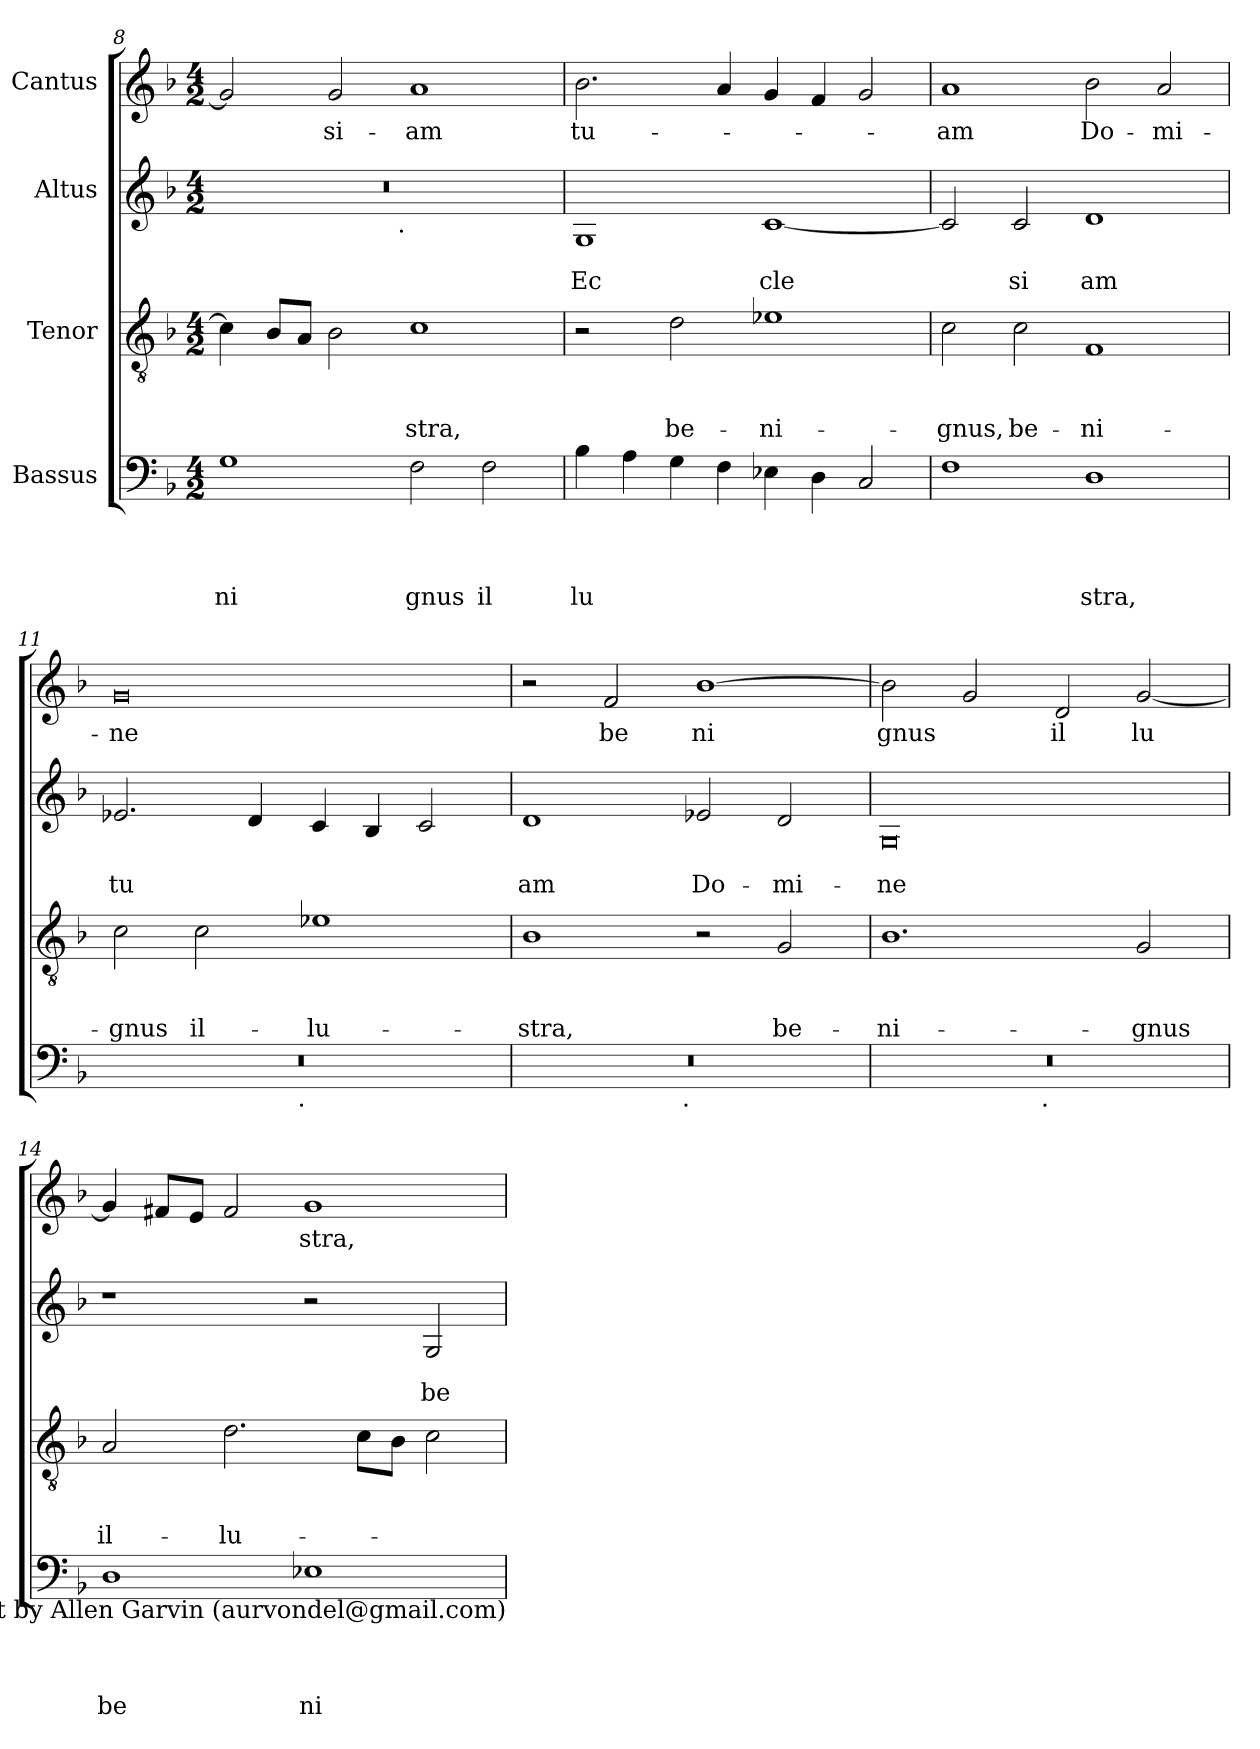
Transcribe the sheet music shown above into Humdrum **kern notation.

**kern	**text	**text	**text	**text	**kern	**text	**text	**text	**kern	**text	**text	**kern	**text
*part4	*part4	*part4	*part4	*part4	*part3	*part3	*part3	*part3	*part2	*part2	*part2	*part1	*part1
*staff4	*staff4	*staff4	*staff4	*staff4	*staff3	*staff3	*staff3	*staff3	*staff2	*staff2	*staff2	*staff1	*staff1
*I"Bassus	*	*	*	*	*I"Tenor	*	*	*	*I"Altus	*	*	*I"Cantus	*
*clefF4	*	*	*	*	*clefGv2	*	*	*	*clefG2	*	*	*clefG2	*
*ITrd-3c-5	*	*	*	*	*	*	*	*	*ITrd-3c-5	*	*	*	*
*k[b-e-]	*	*	*	*	*k[b-]	*	*	*	*k[b-e-]	*	*	*k[b-]	*
*B-:	*	*	*	*	*F:	*	*	*	*B-:	*	*	*F:	*
*M4/2	*	*	*	*	*M4/2	*	*	*	*M4/2	*	*	*M4/2	*
=8	=8	=8	=8	=8	=8	=8	=8	=8	=8	=8	=8	=8	=8
!	!	!	!	!LO:LY:b	!	!	!	!	!	!	!	!	!
*	*	*	*	*	*	*	*	*	*^	*	*	*	*
1c	.	.	.	ni	4c\]	.	.	.	0r	2ryy	.	.	2g/]	.
.	.	.	.	.	8B-/L	.	.	.	.	.	.	.	.	.
.	.	.	.	.	8A/J	.	.	.	.	.	.	.	.	.
!	!	!	!	!	!	!	!	!	!	!	!	!	!	!LO:LY:b
.	.	.	.	.	2B-\	.	.	.	.	4...ryy	.	.	2g/	-si-
!	!	!	!	!	!	!	!	!	!	!LO:TX:b:t=.	!	!	!	!
.	.	.	.	.	.	.	.	.	.	1ryy	.	.	.	.
!	!	!	!	!LO:LY:b	!	!	!	!LO:LY:b	!	!	!	!	!	!LO:LY:b
2B-\	.	.	.	gnus	1c	.	.	-stra,	.	.	.	.	1a	-am
!	!	!	!	!LO:LY:b	!	!	!	!	!	!	!	!	!	!
2B-\	.	.	.	il	.	.	.	.	.	.	.	.	.	.
.	.	.	.	.	.	.	.	.	.	32ryy	.	.	.	.
=9	=9	=9	=9	=9	=9	=9	=9	=9	=9	=9	=9	=9	=9	=9
!	!	!	!	!LO:LY:b	!	!	!	!	!	!	!	!LO:LY:b	!	!LO:LY:b
*	*	*	*	*	*	*	*	*	*v	*v	*	*	*	*
4e-\	.	.	.	lu	2r	.	.	.	1c	.	Ec	2.b-\	tu-
4d\	.	.	.	.	.	.	.	.	.	.	.	.	.
!	!	!	!	!	!	!	!	!LO:LY:b	!	!	!	!	!
4c\	.	.	.	.	2d\	.	.	be-	.	.	.	.	.
4B-\	.	.	.	.	.	.	.	.	.	.	.	4a/	.
!	!	!	!	!	!	!	!	!LO:LY:b	!	!	!LO:LY:b	!	!
4A-X\	.	.	.	.	1e-X	.	.	-ni-	[<1f	.	cle	4g/	.
4G\	.	.	.	.	.	.	.	.	.	.	.	4f/	.
2F/	.	.	.	.	.	.	.	.	.	.	.	2g/	.
=10	=10	=10	=10	=10	=10	=10	=10	=10	=10	=10	=10	=10	=10
!	!	!	!	!	!	!	!	!LO:LY:b	!	!	!	!	!LO:LY:b
1B-	.	.	.	.	2c\	.	.	-gnus,	2f/]	.	.	1a	-am
!	!	!	!	!	!	!	!	!LO:LY:b	!	!	!LO:LY:b	!	!
.	.	.	.	.	2c\	.	.	be-	2f/	.	si	.	.
!	!	!	!	!LO:LY:b	!	!	!	!LO:LY:b	!	!	!LO:LY:b	!	!LO:LY:b
1G	.	.	.	stra,	1F	.	.	-ni-	1g	.	am	2b-\	Do-
!	!	!	!	!	!	!	!	!	!	!	!	!	!LO:LY:b
.	.	.	.	.	.	.	.	.	.	.	.	2a/	-mi-
=11	=11	=11	=11	=11	=11	=11	=11	=11	=11	=11	=11	=11	=11
!	!	!	!	!	!	!	!	!LO:LY:b	!	!	!LO:LY:b	!	!LO:LY:b
*^	*	*	*	*	*	*	*	*	*	*	*	*	*
0r	2ryy	.	.	.	.	2c\	.	.	-gnus	2.a-X/	.	tu	0g	-ne
!	!	!	!	!	!	!	!	!	!LO:LY:b	!	!	!	!	!
.	4...ryy	.	.	.	.	2c\	.	.	il-	.	.	.	.	.
.	.	.	.	.	.	.	.	.	.	4g/	.	.	.	.
!	!LO:TX:b:t=.	!	!	!	!	!	!	!	!	!	!	!	!	!
.	1ryy	.	.	.	.	.	.	.	.	.	.	.	.	.
!	!	!	!	!	!	!	!	!	!LO:LY:b	!	!	!	!	!
.	.	.	.	.	.	1e-X	.	.	-lu-	4f/	.	.	.	.
.	.	.	.	.	.	.	.	.	.	4e-/	.	.	.	.
.	.	.	.	.	.	.	.	.	.	2f/	.	.	.	.
.	32ryy	.	.	.	.	.	.	.	.	.	.	.	.	.
!!LO:PB:g=z
=12	=12	=12	=12	=12	=12	=12	=12	=12	=12	=12	=12	=12	=12	=12
!	!	!	!	!	!	!	!	!	!LO:LY:b	!	!	!LO:LY:b	!	!
0r	2ryy	.	.	.	.	1B-	.	.	-stra,	1g	.	am	2r	.
!	!	!	!	!	!	!	!	!	!	!	!	!	!	!LO:LY:b
.	4...ryy	.	.	.	.	.	.	.	.	.	.	.	2f/	be
!	!LO:TX:b:t=.	!	!	!	!	!	!	!	!	!	!	!	!	!
.	1ryy	.	.	.	.	.	.	.	.	.	.	.	.	.
!	!	!	!	!	!	!	!	!	!	!	!	!LO:LY:b	!	!LO:LY:b
.	.	.	.	.	.	2r	.	.	.	2a-X/	.	Do-	[>1b-	ni
!	!	!	!	!	!	!	!	!	!LO:LY:b	!	!	!LO:LY:b	!	!
.	.	.	.	.	.	2G/	.	.	be-	2g/	.	-mi-	.	.
.	32ryy	.	.	.	.	.	.	.	.	.	.	.	.	.
=13	=13	=13	=13	=13	=13	=13	=13	=13	=13	=13	=13	=13	=13	=13
!	!	!	!	!	!	!	!	!	!LO:LY:b	!	!	!LO:LY:b	!	!LO:LY:b
0r	2ryy	.	.	.	.	1.B-	.	.	-ni-	0c	.	-ne	2b-\]	gnus
.	4...ryy	.	.	.	.	.	.	.	.	.	.	.	2g/	.
!	!LO:TX:b:t=.	!	!	!	!	!	!	!	!	!	!	!	!	!
.	1ryy	.	.	.	.	.	.	.	.	.	.	.	.	.
!	!	!	!	!	!	!	!	!	!	!	!	!	!	!LO:LY:b
.	.	.	.	.	.	.	.	.	.	.	.	.	2d/	il
!	!	!	!	!	!	!	!	!	!LO:LY:b	!	!	!	!	!LO:LY:b
.	.	.	.	.	.	2G/	.	.	-gnus	.	.	.	[<2g/	lu
.	32ryy	.	.	.	.	.	.	.	.	.	.	.	.	.
=14	=14	=14	=14	=14	=14	=14	=14	=14	=14	=14	=14	=14	=14	=14
!	!	!	!	!	!LO:LY:b	!	!	!	!LO:LY:b	!	!	!	!	!
*v	*v	*	*	*	*	*	*	*	*	*	*	*	*	*
1G	.	.	.	be	2A/	.	.	il-	1r	.	.	4g/]	.
.	.	.	.	.	.	.	.	.	.	.	.	8f#/L	.
.	.	.	.	.	.	.	.	.	.	.	.	8e/J	.
!	!	!	!	!	!	!	!	!LO:LY:b	!	!	!	!	!
.	.	.	.	.	2.d\	.	.	-lu-	.	.	.	2f#/	.
!	!	!	!	!LO:LY:b	!	!	!	!	!	!	!	!	!LO:LY:b
1A-X	.	.	.	ni	.	.	.	.	2r	.	.	1g	stra,
.	.	.	.	.	8c\L	.	.	.	.	.	.	.	.
.	.	.	.	.	8B-\J	.	.	.	.	.	.	.	.
!	!	!	!	!	!	!	!	!	!	!	!LO:LY:b	!	!
.	.	.	.	.	2c\	.	.	.	2c/	.	be-	.	.
!LO:TX:b:t=Typeset by Allen Garvin (aurvondel@gmail.com)	!	!	!	!	!	!	!	!	!	!	!	!	!
=	=	=	=	=	=	=	=	=	=	=	=	=	=
*-	*-	*-	*-	*-	*-	*-	*-	*-	*-	*-	*-	*-	*-
